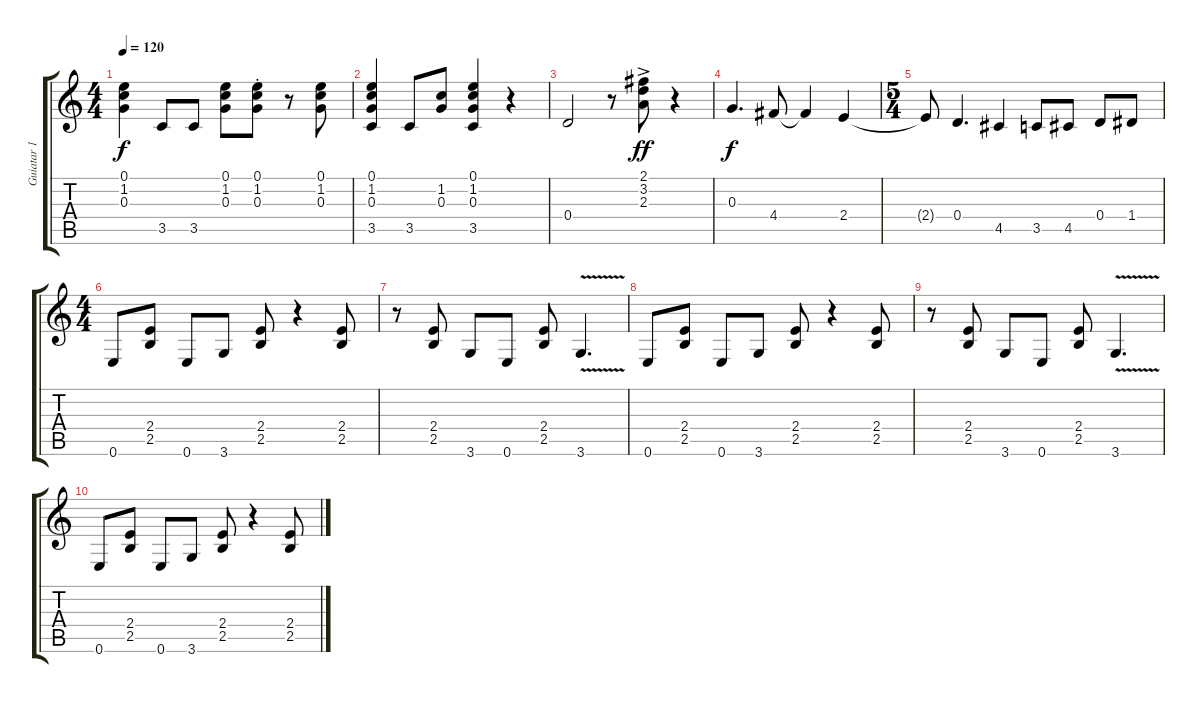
\track ("Guiatar 1" "Guiatar 1") {instrument overdrivenguitar}
\staff {score tabs}
\tuning (E4 B3 G3 D3 A2 E2) {hide}
\ts (4 4)
\tempo 120
\clef g2
\ks c
(0.1{t} 1.2{t} 0.3{t}).4{dy f} 3.5.8 3.5.8 (0.1 1.2 0.3).8 (0.1{st} 1.2 0.3).8 r.8 (0.1 1.2 0.3).8 |
(0.1 1.2 0.3 3.5).4 3.5.8 (1.2 0.3).8 (0.1 1.2 0.3 3.5).4 r.4 |
0.4.2 r.8 (2.1{ac} 3.2 2.3).8{dy ff} r.4 |
0.3.4{d dy f} 4.4.8 4.4{t}.4 2.4.4 |
\ts (5 4)
2.4{t}.8 0.4.4{d} 4.5.4 3.5.8 4.5.8 0.4.8 1.4.8 |
\ts (4 4)
0.6.8 (2.4 2.5).8 0.6.8 3.6.8 (2.4 2.5).8 r.4 (2.4 2.5).8 |
r.8 (2.4 2.5).8 3.6.8 0.6.8 (2.4 2.5).8 3.6{v}.4{d} |
0.6.8 (2.4 2.5).8 0.6.8 3.6.8 (2.4 2.5).8 r.4 (2.4 2.5).8 |
r.8 (2.4 2.5).8 3.6.8 0.6.8 (2.4 2.5).8 3.6{v}.4{d} |
0.6.8 (2.4 2.5).8 0.6.8 3.6.8 (2.4 2.5).8 r.4 (2.4 2.5).8
